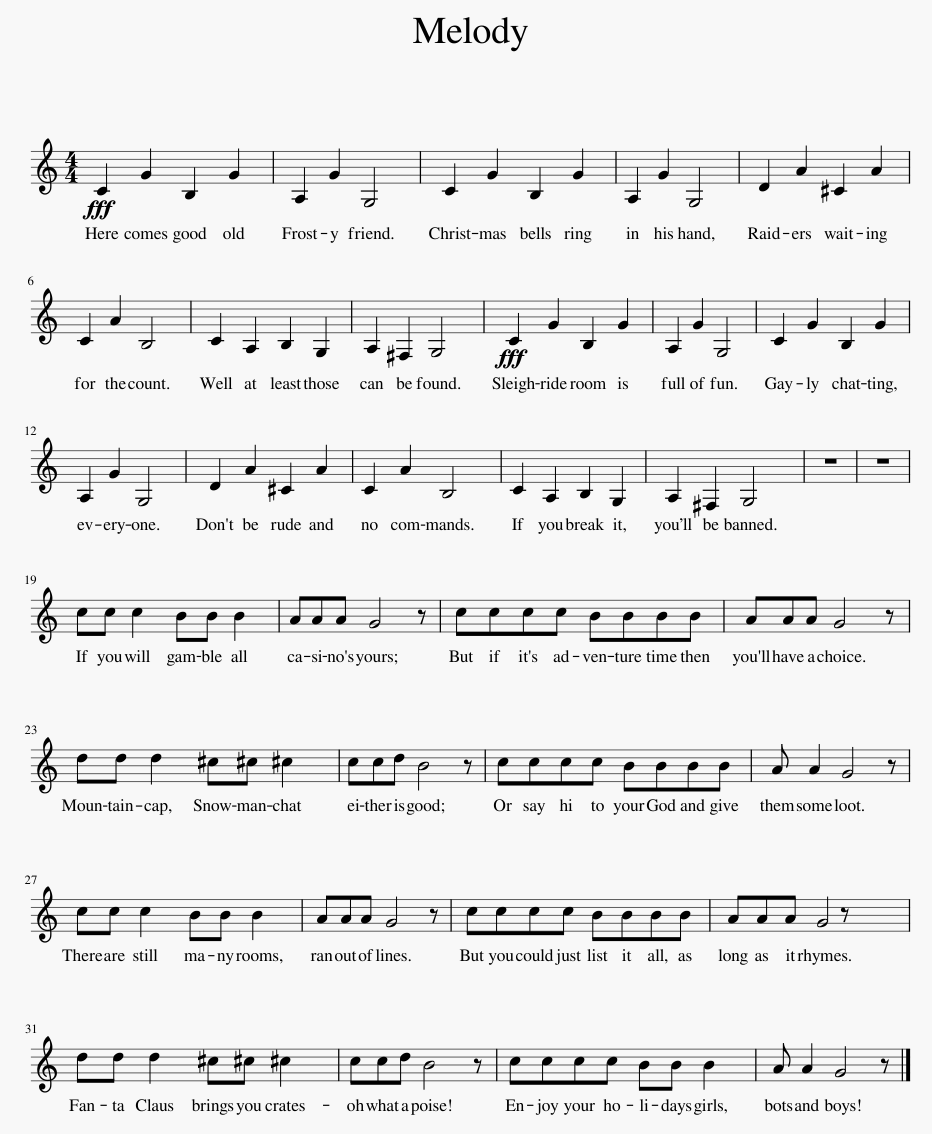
X:1
L:1/8
M:4/4
I:linebreak $
K:C
V:1 treble
V:1
!fff! C2 G2 B,2 G2 | A,2 G2 G,4 | C2 G2 B,2 G2 | A,2 G2 G,4 | D2 A2 ^C2 A2 |$ %5
 C2 A2 B,4 | C2 A,2 B,2 G,2 | A,2 ^F,2 G,4 |!fff! C2 G2 B,2 G2 | A,2 G2 G,4 | %10
 C2 G2 B,2 G2 |$ A,2 G2 G,4 | D2 A2 ^C2 A2 | C2 A2 B,4 | C2 A,2 B,2 G,2 | %15
 A,2 ^F,2 G,4 | z8 | z8 |$ cc c2 BB B2 | AAA G4 z | %20
 cccc BBBB | AAA G4 z |$ dd d2 ^c^c ^c2 | ccd B4 z | cccc BBBB | %25
 A A2 G4 z |$ cc c2 BB B2 | AAA G4 z | cccc BBBB | AAA G4 z |$ %30
 dd d2 ^c^c ^c2 | ccd B4 z | cccc BB B2 | A A2 G4 z |] %34
